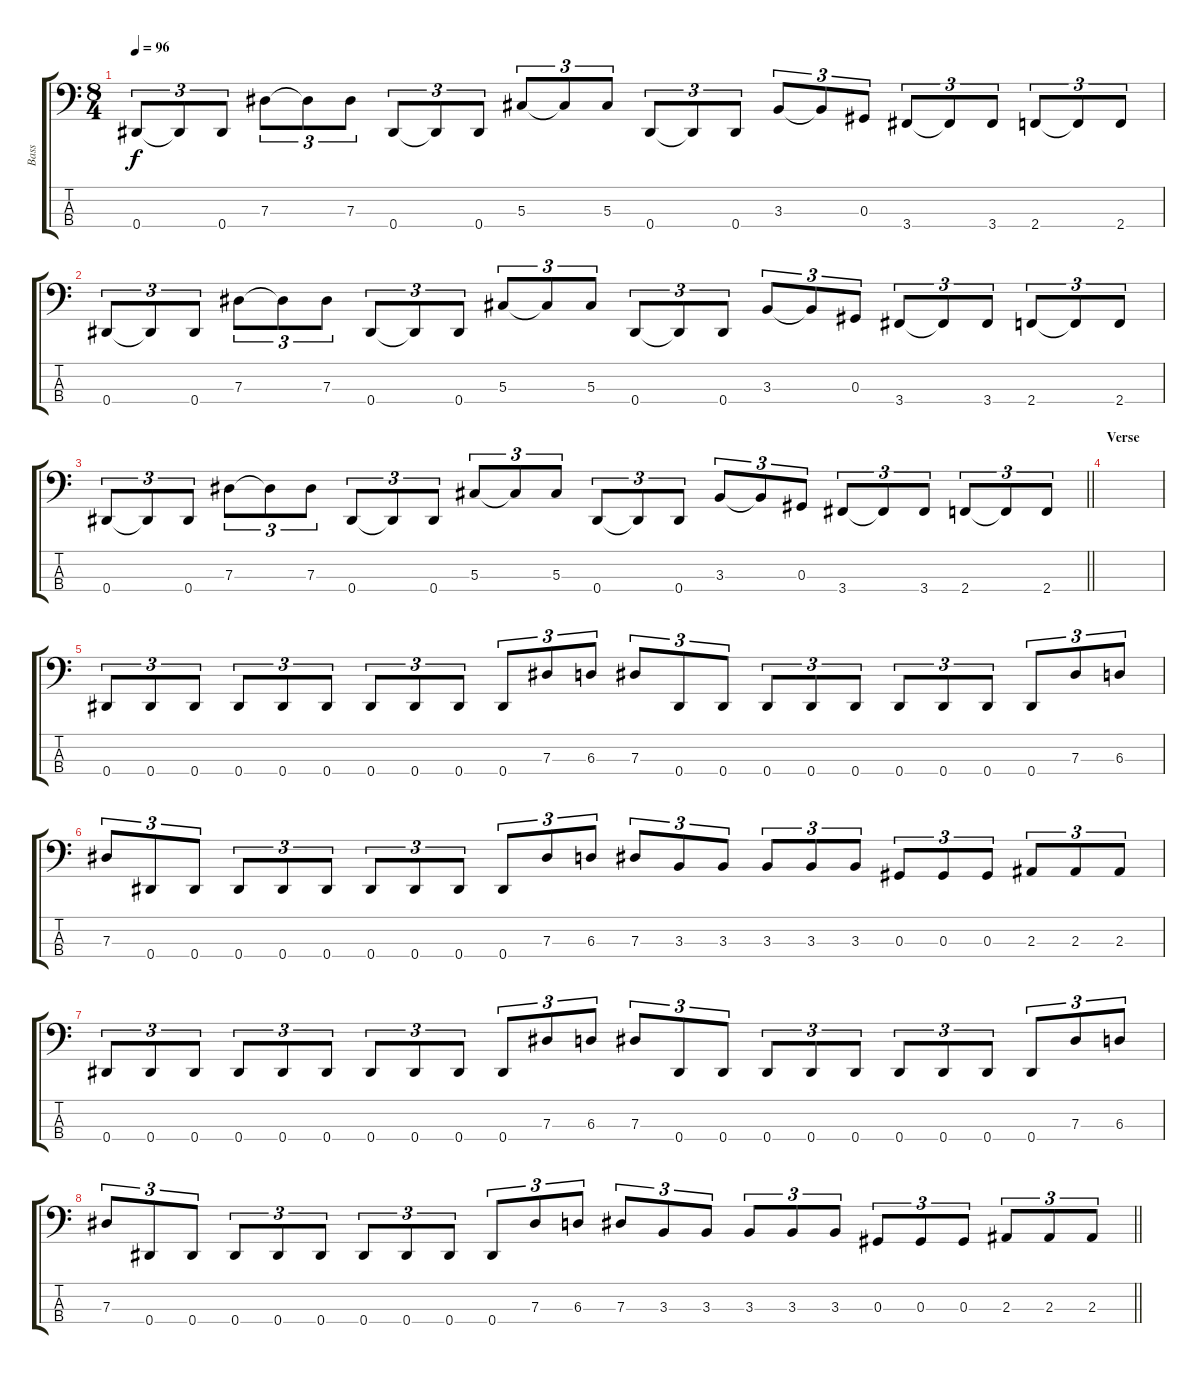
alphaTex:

\track ("Bass" "Bass") {instrument electricbassfinger}
\staff {score tabs}
\tuning (Gb2 Db2 Ab1 Eb1) {hide}
\ts (8 4)
\tempo 96
\clef f4
\ks c
0.4.8{tu (3 2) dy f} 0.4{t}.8{tu (3 2)} 0.4.8{tu (3 2)} 7.3.8{tu (3 2)} 7.3{t}.8{tu (3 2)} 7.3.8{tu (3 2)} 0.4.8{tu (3 2)} 0.4{t}.8{tu (3 2)} 0.4.8{tu (3 2)} 5.3.8{tu (3 2)} 5.3{t}.8{tu (3 2)} 5.3.8{tu (3 2)} 0.4.8{tu (3 2)} 0.4{t}.8{tu (3 2)} 0.4.8{tu (3 2)} 3.3.8{tu (3 2)} 3.3{t}.8{tu (3 2)} 0.3.8{tu (3 2)} 3.4.8{tu (3 2)} 3.4{t}.8{tu (3 2)} 3.4.8{tu (3 2)} 2.4.8{tu (3 2)} 2.4{t}.8{tu (3 2)} 2.4.8{tu (3 2)} |
0.4.8{tu (3 2)} 0.4{t}.8{tu (3 2)} 0.4.8{tu (3 2)} 7.3.8{tu (3 2)} 7.3{t}.8{tu (3 2)} 7.3.8{tu (3 2)} 0.4.8{tu (3 2)} 0.4{t}.8{tu (3 2)} 0.4.8{tu (3 2)} 5.3.8{tu (3 2)} 5.3{t}.8{tu (3 2)} 5.3.8{tu (3 2)} 0.4.8{tu (3 2)} 0.4{t}.8{tu (3 2)} 0.4.8{tu (3 2)} 3.3.8{tu (3 2)} 3.3{t}.8{tu (3 2)} 0.3.8{tu (3 2)} 3.4.8{tu (3 2)} 3.4{t}.8{tu (3 2)} 3.4.8{tu (3 2)} 2.4.8{tu (3 2)} 2.4{t}.8{tu (3 2)} 2.4.8{tu (3 2)} |
\barLineRight lightlight
0.4.8{tu (3 2)} 0.4{t}.8{tu (3 2)} 0.4.8{tu (3 2)} 7.3.8{tu (3 2)} 7.3{t}.8{tu (3 2)} 7.3.8{tu (3 2)} 0.4.8{tu (3 2)} 0.4{t}.8{tu (3 2)} 0.4.8{tu (3 2)} 5.3.8{tu (3 2)} 5.3{t}.8{tu (3 2)} 5.3.8{tu (3 2)} 0.4.8{tu (3 2)} 0.4{t}.8{tu (3 2)} 0.4.8{tu (3 2)} 3.3.8{tu (3 2)} 3.3{t}.8{tu (3 2)} 0.3.8{tu (3 2)} 3.4.8{tu (3 2)} 3.4{t}.8{tu (3 2)} 3.4.8{tu (3 2)} 2.4.8{tu (3 2)} 2.4{t}.8{tu (3 2)} 2.4.8{tu (3 2)} |
\section ("" "Verse")
|
0.4.8{tu (3 2)} 0.4.8{tu (3 2)} 0.4.8{tu (3 2)} 0.4.8{tu (3 2)} 0.4.8{tu (3 2)} 0.4.8{tu (3 2)} 0.4.8{tu (3 2)} 0.4.8{tu (3 2)} 0.4.8{tu (3 2)} 0.4.8{tu (3 2)} 7.3.8{tu (3 2)} 6.3.8{tu (3 2)} 7.3.8{tu (3 2)} 0.4.8{tu (3 2)} 0.4.8{tu (3 2)} 0.4.8{tu (3 2)} 0.4.8{tu (3 2)} 0.4.8{tu (3 2)} 0.4.8{tu (3 2)} 0.4.8{tu (3 2)} 0.4.8{tu (3 2)} 0.4.8{tu (3 2)} 7.3.8{tu (3 2)} 6.3.8{tu (3 2)} |
7.3.8{tu (3 2)} 0.4.8{tu (3 2)} 0.4.8{tu (3 2)} 0.4.8{tu (3 2)} 0.4.8{tu (3 2)} 0.4.8{tu (3 2)} 0.4.8{tu (3 2)} 0.4.8{tu (3 2)} 0.4.8{tu (3 2)} 0.4.8{tu (3 2)} 7.3.8{tu (3 2)} 6.3.8{tu (3 2)} 7.3.8{tu (3 2)} 3.3.8{tu (3 2)} 3.3.8{tu (3 2)} 3.3.8{tu (3 2)} 3.3.8{tu (3 2)} 3.3.8{tu (3 2)} 0.3.8{tu (3 2)} 0.3.8{tu (3 2)} 0.3.8{tu (3 2)} 2.3.8{tu (3 2)} 2.3.8{tu (3 2)} 2.3.8{tu (3 2)} |
0.4.8{tu (3 2)} 0.4.8{tu (3 2)} 0.4.8{tu (3 2)} 0.4.8{tu (3 2)} 0.4.8{tu (3 2)} 0.4.8{tu (3 2)} 0.4.8{tu (3 2)} 0.4.8{tu (3 2)} 0.4.8{tu (3 2)} 0.4.8{tu (3 2)} 7.3.8{tu (3 2)} 6.3.8{tu (3 2)} 7.3.8{tu (3 2)} 0.4.8{tu (3 2)} 0.4.8{tu (3 2)} 0.4.8{tu (3 2)} 0.4.8{tu (3 2)} 0.4.8{tu (3 2)} 0.4.8{tu (3 2)} 0.4.8{tu (3 2)} 0.4.8{tu (3 2)} 0.4.8{tu (3 2)} 7.3.8{tu (3 2)} 6.3.8{tu (3 2)} |
\barLineRight lightlight
7.3.8{tu (3 2)} 0.4.8{tu (3 2)} 0.4.8{tu (3 2)} 0.4.8{tu (3 2)} 0.4.8{tu (3 2)} 0.4.8{tu (3 2)} 0.4.8{tu (3 2)} 0.4.8{tu (3 2)} 0.4.8{tu (3 2)} 0.4.8{tu (3 2)} 7.3.8{tu (3 2)} 6.3.8{tu (3 2)} 7.3.8{tu (3 2)} 3.3.8{tu (3 2)} 3.3.8{tu (3 2)} 3.3.8{tu (3 2)} 3.3.8{tu (3 2)} 3.3.8{tu (3 2)} 0.3.8{tu (3 2)} 0.3.8{tu (3 2)} 0.3.8{tu (3 2)} 2.3.8{tu (3 2)} 2.3.8{tu (3 2)} 2.3.8{tu (3 2)}
